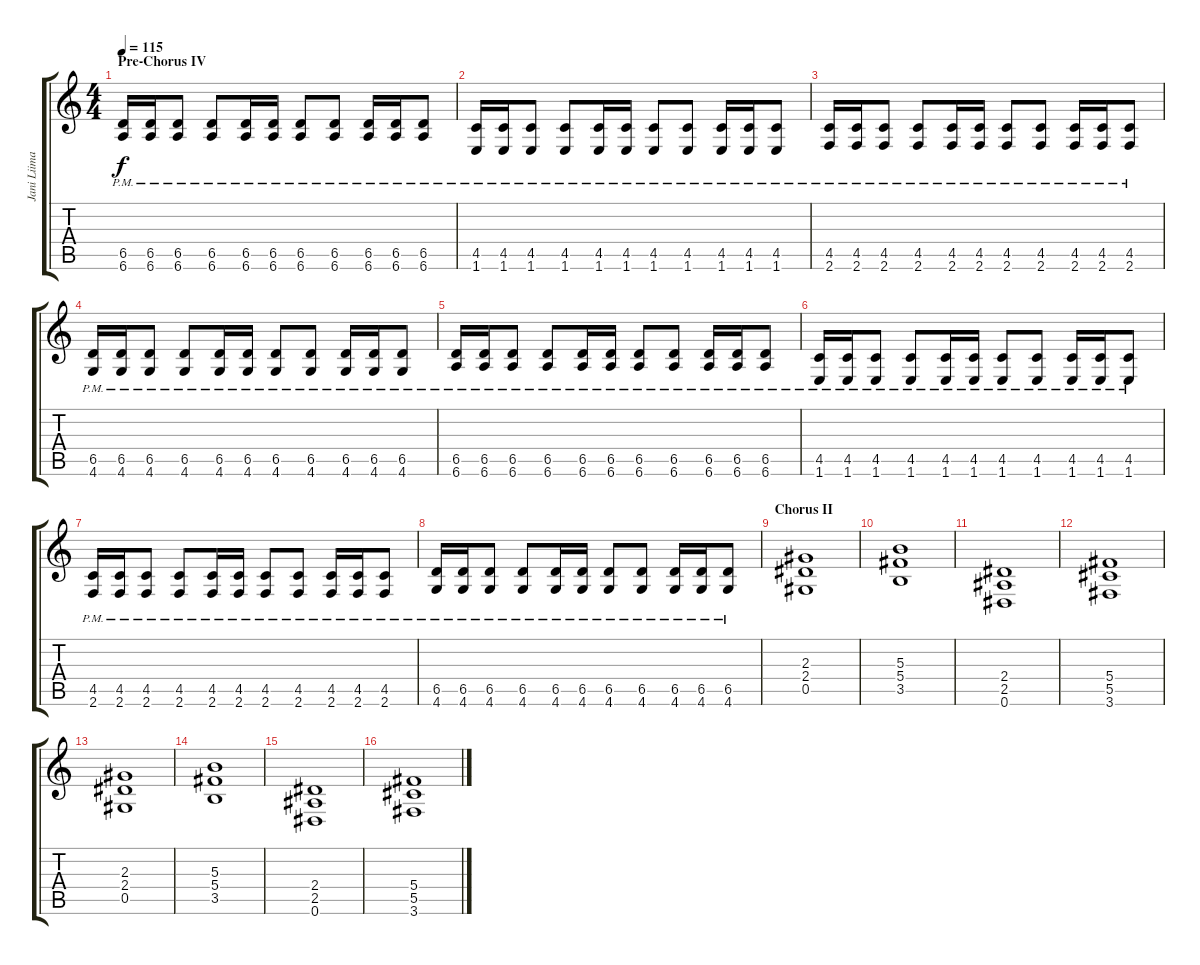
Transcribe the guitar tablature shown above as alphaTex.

\track ("Jani Liimatainen - Guitars" "Jani Liima") {instrument distortionguitar}
\staff {score tabs}
\tuning (Eb4 Bb3 Gb3 Db3 Ab2 Eb2) {hide}
\ts (4 4)
\section ("" "Pre-Chorus IV")
\tempo 115
\clef g2
\ks c
(6.5{pm} 6.6{pm}).16{dy f} (6.5{pm} 6.6{pm}).16 (6.5{pm} 6.6{pm}).8 (6.5{pm} 6.6{pm}).8 (6.5{pm} 6.6{pm}).16 (6.5{pm} 6.6{pm}).16 (6.5{pm} 6.6{pm}).8 (6.5{pm} 6.6{pm}).8 (6.5{pm} 6.6{pm}).16 (6.5{pm} 6.6{pm}).16 (6.5{pm} 6.6{pm}).8 |
(4.5{pm} 1.6{pm}).16 (4.5{pm} 1.6{pm}).16 (4.5{pm} 1.6{pm}).8 (4.5{pm} 1.6{pm}).8 (4.5{pm} 1.6{pm}).16 (4.5{pm} 1.6{pm}).16 (4.5{pm} 1.6{pm}).8 (4.5{pm} 1.6{pm}).8 (4.5{pm} 1.6{pm}).16 (4.5{pm} 1.6{pm}).16 (4.5{pm} 1.6{pm}).8 |
(4.5{pm} 2.6{pm}).16 (4.5{pm} 2.6{pm}).16 (4.5{pm} 2.6{pm}).8 (4.5{pm} 2.6{pm}).8 (4.5{pm} 2.6{pm}).16 (4.5{pm} 2.6{pm}).16 (4.5{pm} 2.6{pm}).8 (4.5{pm} 2.6{pm}).8 (4.5{pm} 2.6{pm}).16 (4.5{pm} 2.6{pm}).16 (4.5{pm} 2.6{pm}).8 |
(6.5{pm} 4.6{pm}).16 (6.5{pm} 4.6{pm}).16 (6.5{pm} 4.6{pm}).8 (6.5{pm} 4.6{pm}).8 (6.5{pm} 4.6{pm}).16 (6.5{pm} 4.6{pm}).16 (6.5{pm} 4.6{pm}).8 (6.5{pm} 4.6{pm}).8 (6.5{pm} 4.6{pm}).16 (6.5{pm} 4.6{pm}).16 (6.5{pm} 4.6{pm}).8 |
(6.5{pm} 6.6{pm}).16 (6.5{pm} 6.6{pm}).16 (6.5{pm} 6.6{pm}).8 (6.5{pm} 6.6{pm}).8 (6.5{pm} 6.6{pm}).16 (6.5{pm} 6.6{pm}).16 (6.5{pm} 6.6{pm}).8 (6.5{pm} 6.6{pm}).8 (6.5{pm} 6.6{pm}).16 (6.5{pm} 6.6{pm}).16 (6.5{pm} 6.6{pm}).8 |
(4.5{pm} 1.6{pm}).16 (4.5{pm} 1.6{pm}).16 (4.5{pm} 1.6{pm}).8 (4.5{pm} 1.6{pm}).8 (4.5{pm} 1.6{pm}).16 (4.5{pm} 1.6{pm}).16 (4.5{pm} 1.6{pm}).8 (4.5{pm} 1.6{pm}).8 (4.5{pm} 1.6{pm}).16 (4.5{pm} 1.6{pm}).16 (4.5{pm} 1.6{pm}).8 |
(4.5{pm} 2.6{pm}).16 (4.5{pm} 2.6{pm}).16 (4.5{pm} 2.6{pm}).8 (4.5{pm} 2.6{pm}).8 (4.5{pm} 2.6{pm}).16 (4.5{pm} 2.6{pm}).16 (4.5{pm} 2.6{pm}).8 (4.5{pm} 2.6{pm}).8 (4.5{pm} 2.6{pm}).16 (4.5{pm} 2.6{pm}).16 (4.5{pm} 2.6{pm}).8 |
(6.5{pm} 4.6{pm}).16 (6.5{pm} 4.6{pm}).16 (6.5{pm} 4.6{pm}).8 (6.5{pm} 4.6{pm}).8 (6.5{pm} 4.6{pm}).16 (6.5{pm} 4.6{pm}).16 (6.5{pm} 4.6{pm}).8 (6.5{pm} 4.6{pm}).8 (6.5{pm} 4.6{pm}).16 (6.5{pm} 4.6{pm}).16 (6.5{pm} 4.6{pm}).8 |
\section ("" "Chorus II")
(2.3 2.4 0.5).1 |
(5.3 5.4 3.5).1 |
(2.4 2.5 0.6).1 |
(5.4 5.5 3.6).1 |
(2.3 2.4 0.5).1 |
(5.3 5.4 3.5).1 |
(2.4 2.5 0.6).1 |
(5.4 5.5 3.6).1
